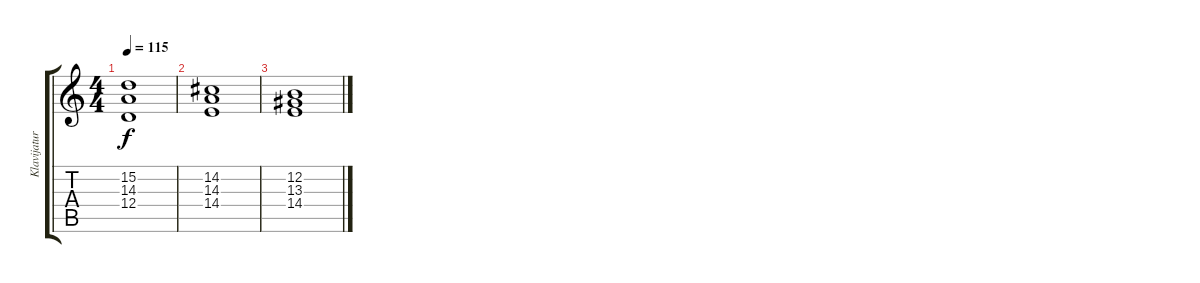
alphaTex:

\track ("Klavijature (1)" "Klavijatur") {instrument stringensemble1}
\staff {score tabs}
\tuning (E4 B3 G3 D3 A2 E2) {hide}
\ts (4 4)
\tempo 115
\clef g2
\ks c
(15.2 14.3 12.4).1{dy f} |
(14.2 14.3 14.4).1 |
(12.2 13.3 14.4).1
